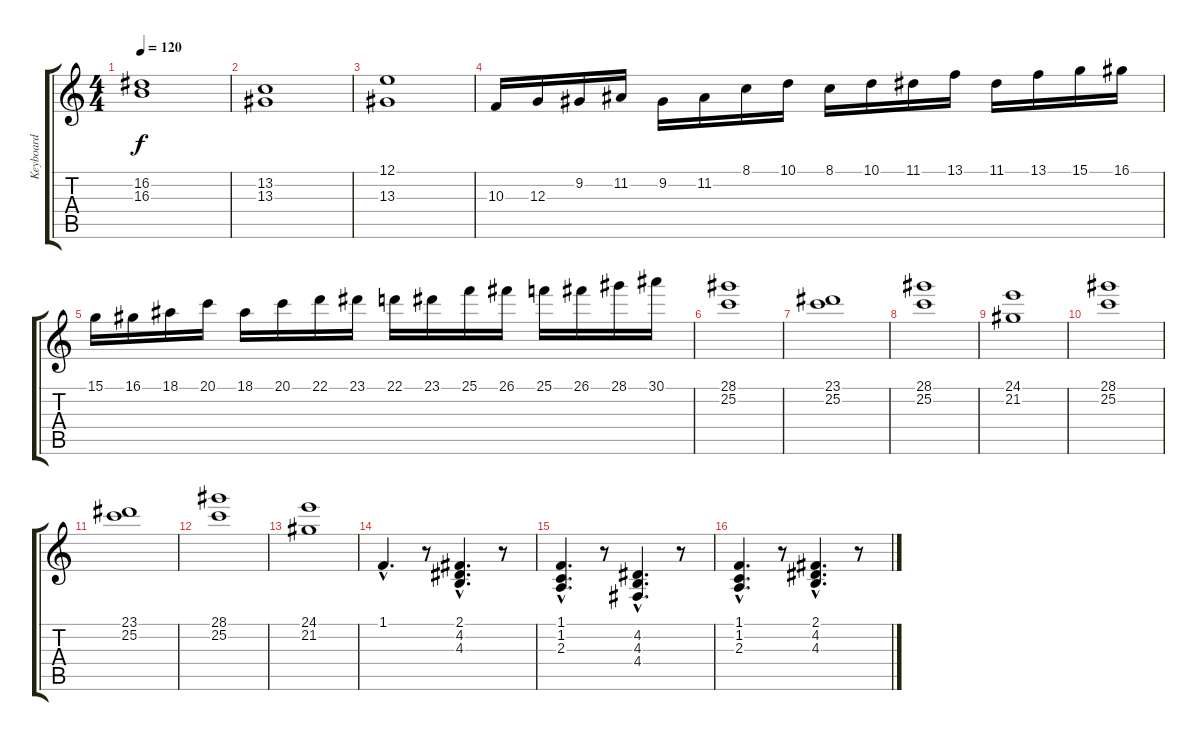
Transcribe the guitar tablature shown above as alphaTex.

\track ("Keyboard" "Keyboard") {instrument stringensemble1}
\staff {score tabs}
\tuning (E4 B3 G3 D3 A2 E2) {hide}
\ts (4 4)
\tempo 120
\clef g2
\ks c
(16.2 16.3).1{dy f} |
(13.2 13.3).1 |
(12.1 13.3).1 |
10.3.16 12.3.16 9.2.16 11.2.16 9.2.16 11.2.16 8.1.16 10.1.16 8.1.16 10.1.16 11.1.16 13.1.16 11.1.16 13.1.16 15.1.16 16.1.16 |
15.1.16 16.1.16 18.1.16 20.1.16 18.1.16 20.1.16 22.1.16 23.1.16 22.1.16 23.1.16 25.1.16 26.1.16 25.1.16 26.1.16 28.1.16 30.1.16 |
(28.1 25.2).1 |
(23.1 25.2).1 |
(28.1 25.2).1 |
(24.1 21.2).1 |
(28.1 25.2).1 |
(23.1 25.2).1 |
(28.1 25.2).1 |
(24.1 21.2).1 |
1.1{hac}.4{d} r.8 (2.1{hac} 4.2{hac} 4.3{hac}).4{d} r.8 |
(1.1{hac} 1.2{hac} 2.3{hac}).4{d} r.8 (4.2{hac} 4.3{hac} 4.4{hac}).4{d} r.8 |
(1.1{hac} 1.2{hac} 2.3{hac}).4{d} r.8 (2.1{hac} 4.2{hac} 4.3{hac}).4{d} r.8
